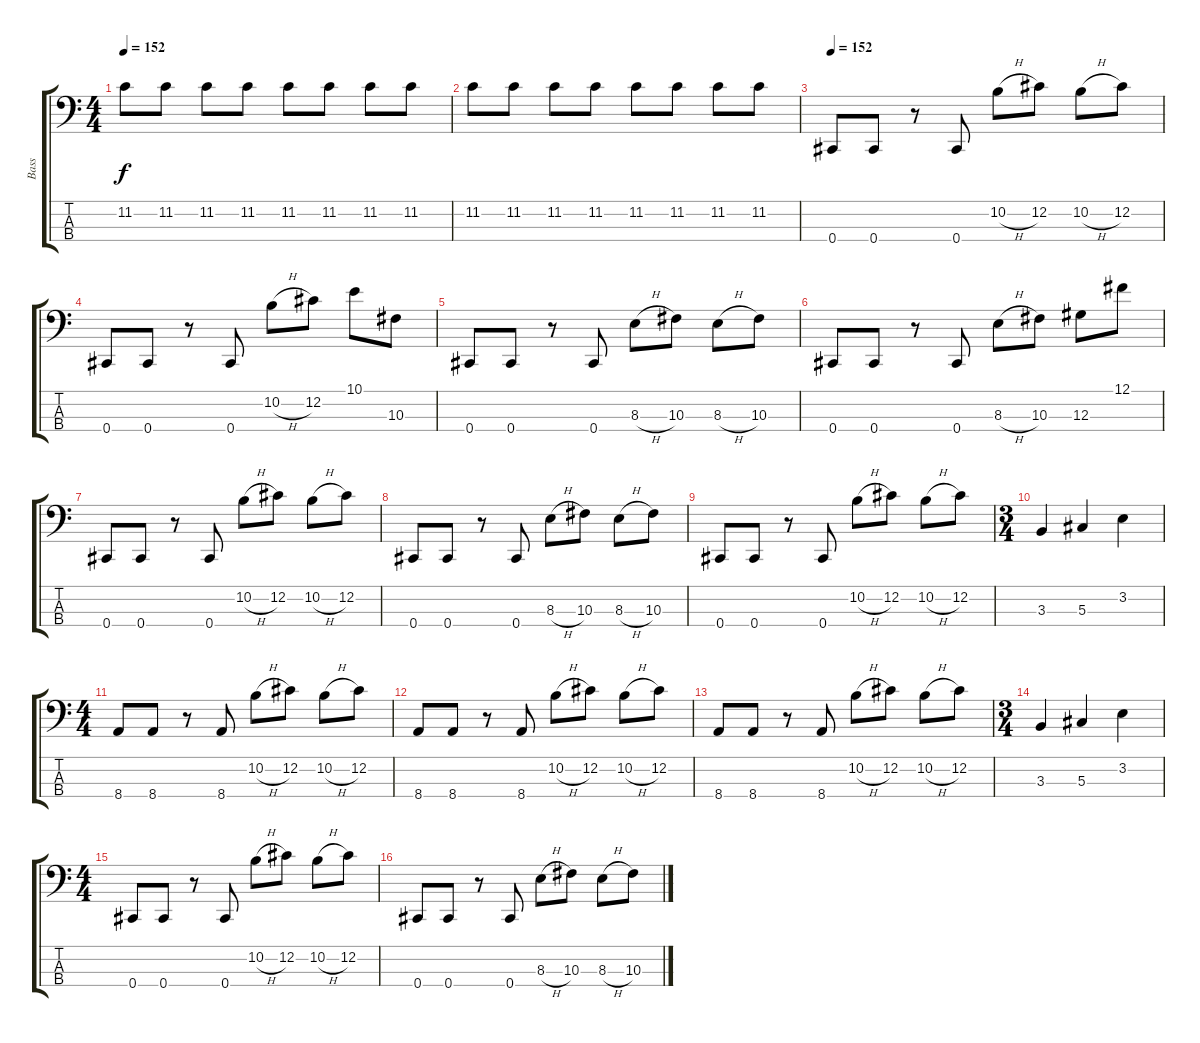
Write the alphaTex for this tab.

\track ("Bass" "Bass") {instrument electricbassfinger}
\staff {score tabs}
\tuning (Gb2 Db2 Ab1 Db1) {hide}
\ts (4 4)
\tempo 152
\clef f4
\ks c
11.2.8{dy f} 11.2.8 11.2.8 11.2.8 11.2.8 11.2.8 11.2.8 11.2.8 |
11.2.8 11.2.8 11.2.8 11.2.8 11.2.8 11.2.8 11.2.8 11.2.8 |
\tempo 152
0.4.8{volume 16} 0.4.8 r.8 0.4.8 10.2{h}.8 12.2.8 10.2{h}.8 12.2.8 |
0.4.8 0.4.8 r.8 0.4.8 10.2{h}.8 12.2.8 10.1.8 10.3.8 |
0.4.8 0.4.8 r.8 0.4.8 8.3{h}.8 10.3.8 8.3{h}.8 10.3.8 |
0.4.8 0.4.8 r.8 0.4.8 8.3{h}.8 10.3.8 12.3.8 12.1.8 |
0.4.8 0.4.8 r.8 0.4.8 10.2{h}.8 12.2.8 10.2{h}.8 12.2.8 |
0.4.8 0.4.8 r.8 0.4.8 8.3{h}.8 10.3.8 8.3{h}.8 10.3.8 |
0.4.8 0.4.8 r.8 0.4.8 10.2{h}.8 12.2.8 10.2{h}.8 12.2.8 |
\ts (3 4)
3.3.4 5.3.4 3.2.4 |
\ts (4 4)
8.4.8 8.4.8 r.8 8.4.8 10.2{h}.8 12.2.8 10.2{h}.8 12.2.8 |
8.4.8 8.4.8 r.8 8.4.8 10.2{h}.8 12.2.8 10.2{h}.8 12.2.8 |
8.4.8 8.4.8 r.8 8.4.8 10.2{h}.8 12.2.8 10.2{h}.8 12.2.8 |
\ts (3 4)
3.3.4 5.3.4 3.2.4 |
\ts (4 4)
0.4.8 0.4.8 r.8 0.4.8 10.2{h}.8 12.2.8 10.2{h}.8 12.2.8 |
0.4.8 0.4.8 r.8 0.4.8 8.3{h}.8 10.3.8 8.3{h}.8 10.3.8
